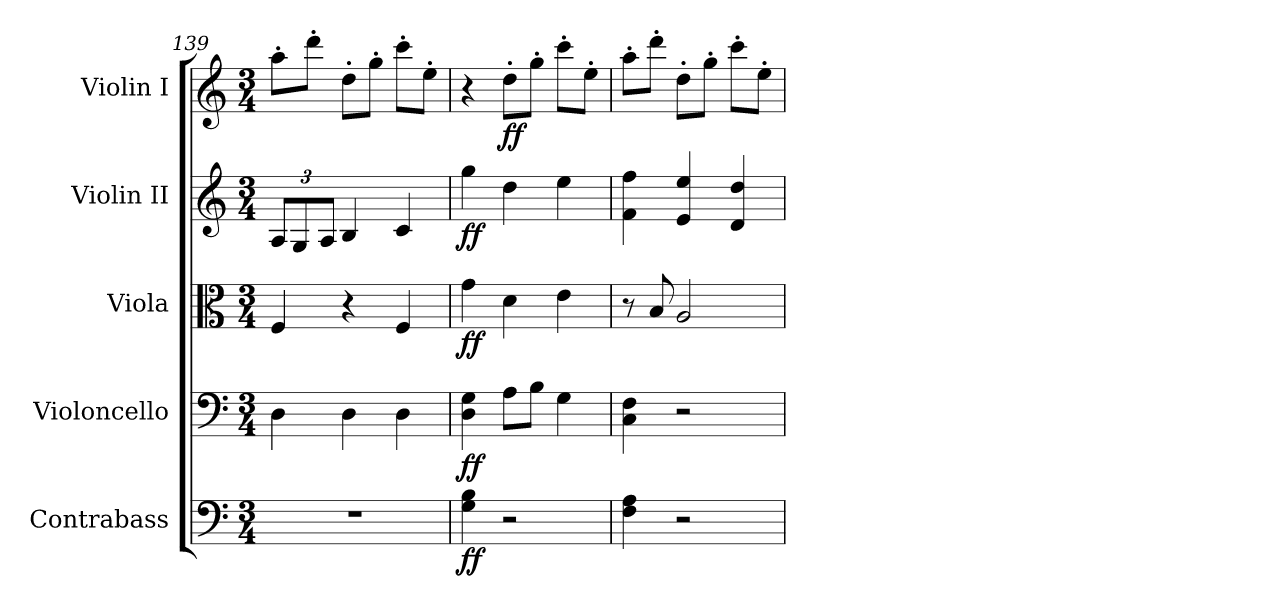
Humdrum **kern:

**kern	**dynam	**kern	**dynam	**kern	**dynam	**kern	**dynam	**kern	**dynam
*part5	*part5	*part4	*part4	*part3	*part3	*part2	*part2	*part1	*part1
*staff5	*staff5	*staff4	*staff4	*staff3	*staff3	*staff2	*staff2	*staff1	*staff1
*I"Contrabass	*	*I"Violoncello	*	*I"Viola	*	*I"Violin II	*	*I"Violin I	*
*I'Cb.	*	*I'Vc.	*	*I'Vla.	*	*I'Vln. II	*	*I'Vln. I	*
*clefF4	*	*clefF4	*	*clefC3	*	*clefG2	*	*clefG2	*
*ITrd7c12	*	*	*	*	*	*	*	*	*
*k[]	*	*k[]	*	*k[]	*	*k[]	*	*k[]	*
*M3/4	*	*M3/4	*	*M3/4	*	*M3/4	*	*M3/4	*
*	*	*	*	*	*	*Xbrackettup	*	*	*
=139	=139	=139	=139	=139	=139	=139	=139	=139	=139
2.r	.	4D\	.	4F/	.	12A/L	.	8aa'\L	.
.	.	.	.	.	.	12G/	.	.	.
.	.	.	.	.	.	.	.	8ddd'\J	.
.	.	.	.	.	.	12A/J	.	.	.
*	*	*	*	*	*	*	*	*MM168	*
.	.	4D\	.	4r	.	4B/	.	8dd'\L	.
.	.	.	.	.	.	.	.	8gg'\J	.
.	.	4D\	.	4F/	.	4c/	.	8ccc'\L	.
.	.	.	.	.	.	.	.	8ee'\J	.
=140	=140	=140	=140	=140	=140	=140	=140	=140	=140
*	*	*	*	*	*	*	*	*MM173	*
!	!LO:DY:b	!	!LO:DY:b	!	!LO:DY:b	!	!LO:DY:b	!	!
4GG\ 4BB\	ff	4D\ 4G\	ff	4g\	ff	4gg\	ff	4r	.
!	!	!	!	!	!	!	!	!	!LO:DY:b
2r	.	8A\L	.	4d\	.	4dd\	.	8dd'\L	ff
.	.	8B\J	.	.	.	.	.	8gg'\J	.
*	*	*	*	*	*	*	*	*MM178	*
.	.	4G\	.	4e\	.	4ee\	.	8ccc'\L	.
.	.	.	.	.	.	.	.	8ee'\J	.
!!LO:LB:g=z
=141	=141	=141	=141	=141	=141	=141	=141	=141	=141
4FF\ 4AA\	.	4C\ 4F\	.	8r	.	4f\ 4ff\	.	8aa'\L	.
.	.	.	.	8B/	.	.	.	8ddd'\J	.
*	*	*	*	*	*	*	*	*MM183	*
2r	.	2r	.	2A/	.	4e/ 4ee/	.	8dd'\L	.
.	.	.	.	.	.	.	.	8gg'\J	.
.	.	.	.	.	.	4d/ 4dd/	.	8ccc'\L	.
.	.	.	.	.	.	.	.	8ee'\J	.
=	=	=	=	=	=	=	=	=	=
*-	*-	*-	*-	*-	*-	*-	*-	*-	*-
